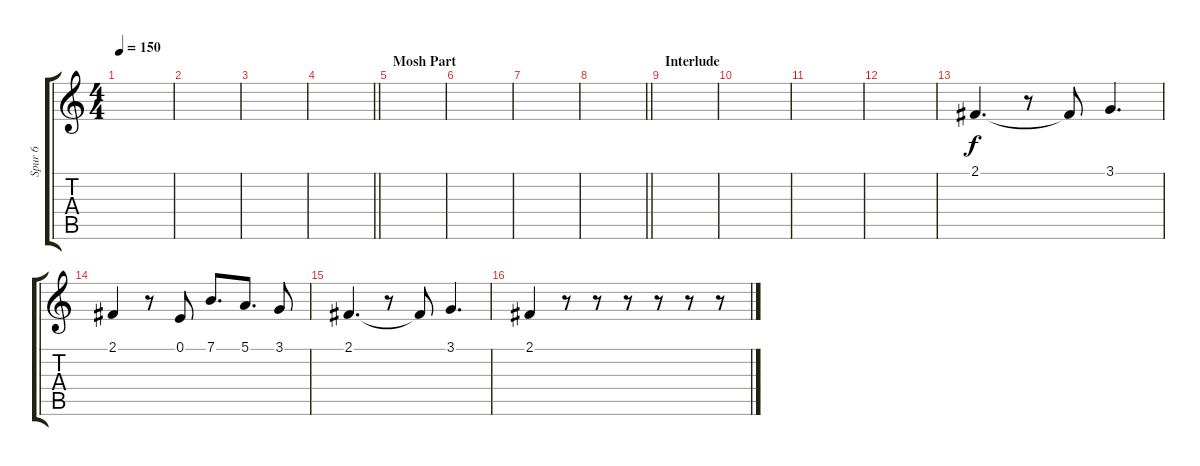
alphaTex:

\track ("Spur 6" "Spur 6") {instrument sopranosax}
\staff {score tabs}
\tuning (E4 B3 G3 D3 A2 E2) {hide}
\ts (4 4)
\tempo 150
\clef g2
\ks c
|
|
|
\barLineRight lightlight
|
\section ("" "Mosh Part")
|
|
|
\barLineRight lightlight
|
\section ("" "Interlude")
|
|
|
|
2.1.4{d} r.8 2.1{t}.8 3.1.4{d} |
2.1.4 r.8 0.1.8 7.1.8{d} 5.1.8{d} 3.1.8 |
2.1.4{d} r.8 2.1{t}.8 3.1.4{d} |
2.1.4 r.8 r.8 r.8 r.8 r.8 r.8
